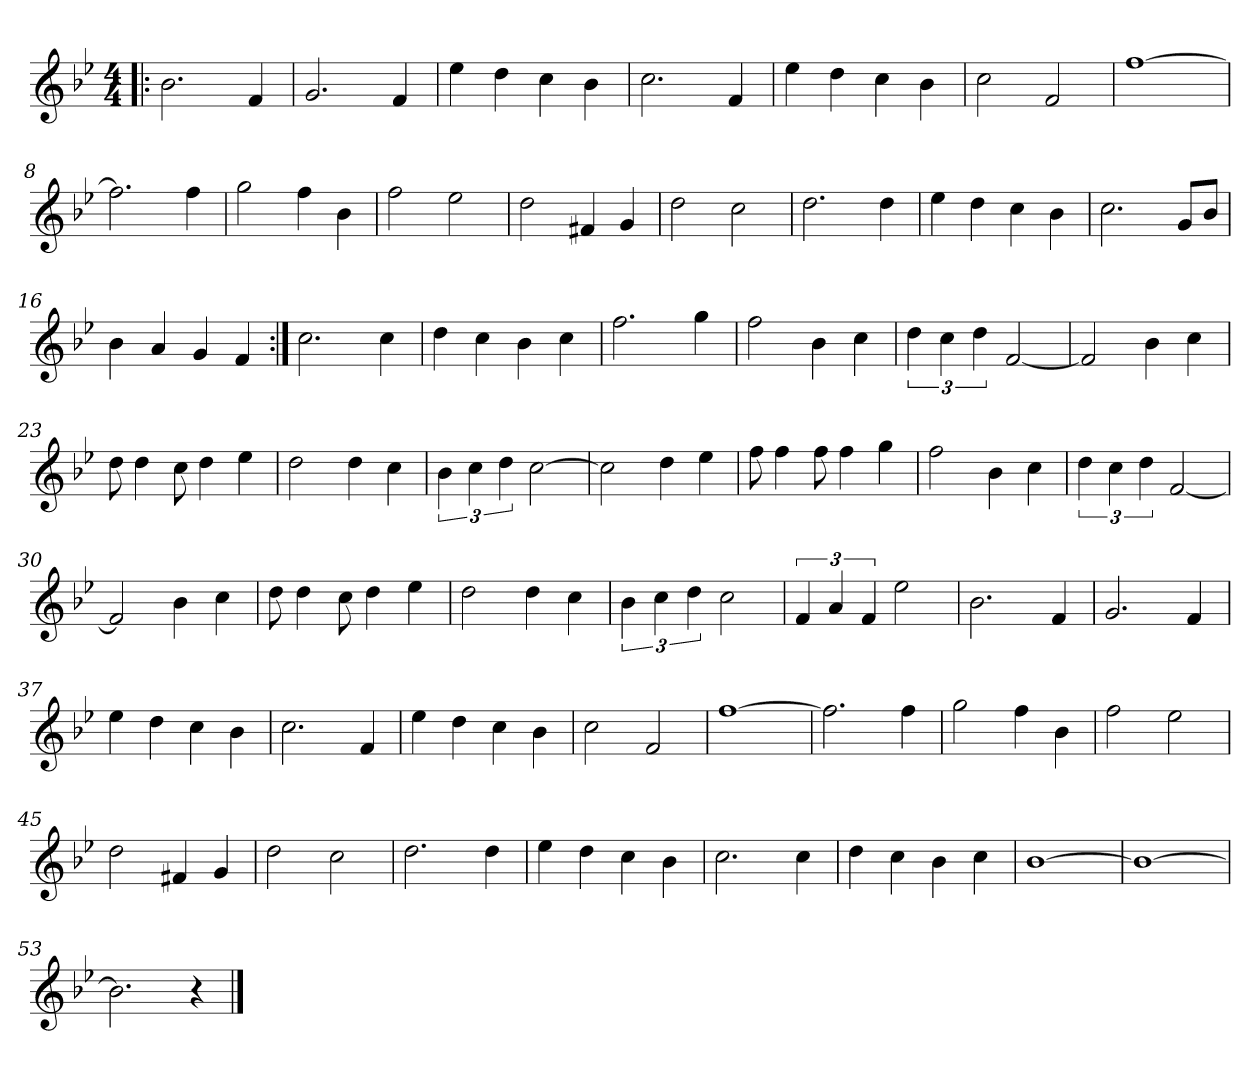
**kern
*part1
*staff1
*clefG2
*k[b-e-]
*B-:
*M4/4
=1!|:
2.b-\
4f/
=2
2.g/
4f/
=3
4ee-\
4dd\
4cc\
4b-\
=4
2.cc\
4f/
=5
4ee-\
4dd\
4cc\
4b-\
=6
2cc\
2f/
=7
[1ff
!!LO:LB:g=z
=8
2.ff\]
4ff\
=9
2gg\
4ff\
4b-\
=10
2ff\
2ee-\
=11
2dd\
4f#X/
4g/
=12
2dd\
2cc\
=13
2.dd\
4dd\
=14
4ee-\
4dd\
4cc\
4b-\
!!LO:LB:g=z
=15
2.cc\
8g/L
8b-/J
=16
4b-\
4a/
4g/
4f/
=17:|!
2.cc\
4cc\
=18
4dd\
4cc\
4b-\
4cc\
=19
2.ff\
4gg\
=20
2ff\
4b-\
4cc\
=21
6dd\
6cc\
6dd\
[2f/
!!LO:LB:g=z
=22
2f/]
4b-\
4cc\
=23
8dd\
4dd\
8cc\
4dd\
4ee-\
=24
2dd\
4dd\
4cc\
=25
6b-\
6cc\
6dd\
[2cc\
=26
2cc\]
4dd\
4ee-\
=27
8ff\
4ff\
8ff\
4ff\
4gg\
!!LO:LB:g=z
=28
2ff\
4b-\
4cc\
=29
6dd\
6cc\
6dd\
[2f/
=30
2f/]
4b-\
4cc\
=31
8dd\
4dd\
8cc\
4dd\
4ee-\
=32
2dd\
4dd\
4cc\
=33
6b-\
6cc\
6dd\
2cc\
!!LO:LB:g=z
=34
6f/
6a/
6f/
2ee-\
=35
2.b-\
4f/
=36
2.g/
4f/
=37
4ee-\
4dd\
4cc\
4b-\
=38
2.cc\
4f/
=39
4ee-\
4dd\
4cc\
4b-\
=40
2cc\
2f/
!!LO:LB:g=z
=41
[1ff
=42
2.ff\]
4ff\
=43
2gg\
4ff\
4b-\
=44
2ff\
2ee-\
=45
2dd\
4f#X/
4g/
=46
2dd\
2cc\
=47
2.dd\
4dd\
!!LO:LB:g=z
=48
4ee-\
4dd\
4cc\
4b-\
=49
2.cc\
4cc\
=50
4dd\
4cc\
4b-\
4cc\
=51
[1b-
=52
1b-_
=53
2.b-\]
4r
==
*-
